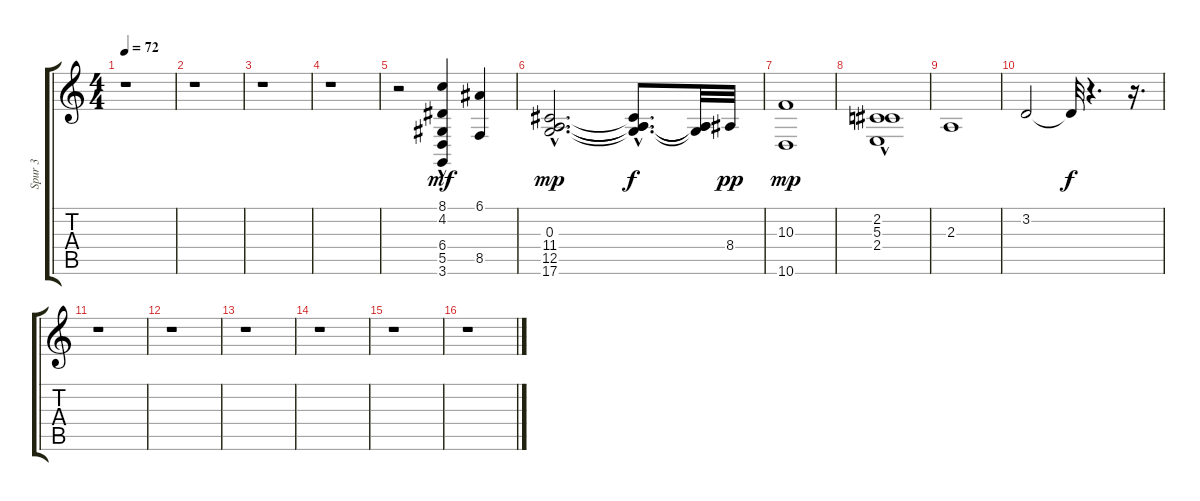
\track ("Spur 3" "Spur 3") {instrument synthstrings1}
\staff {score tabs}
\tuning (E4 B3 G3 D3 A2 E2) {hide}
\ts (4 4)
\tempo 72
\clef g2
\ks c
r.1{dy mf} |
r.1 |
r.1 |
r.1 |
r.2 (8.1 4.2 6.4 5.5{hac} 3.6).4 (6.1 8.5).4 |
(0.3{hac} 11.4{hac} 12.5{hac} 17.6{hac}).2{d dy mp} (0.3{hac t} 11.4{hac t} 12.5{hac t} 17.6{hac t}).8{d dy f} (0.3{t} 12.5{t} 17.6{t}).32 8.4.32{dy pp} |
(10.3 10.6).1{dy mp} |
(2.2 5.3 2.4{hac}).1 |
2.3.1 |
3.2.2 3.2{t}.32{dy f} r.4{d} r.16{d} |
r.1 |
r.1 |
r.1 |
r.1 |
r.1 |
r.1
